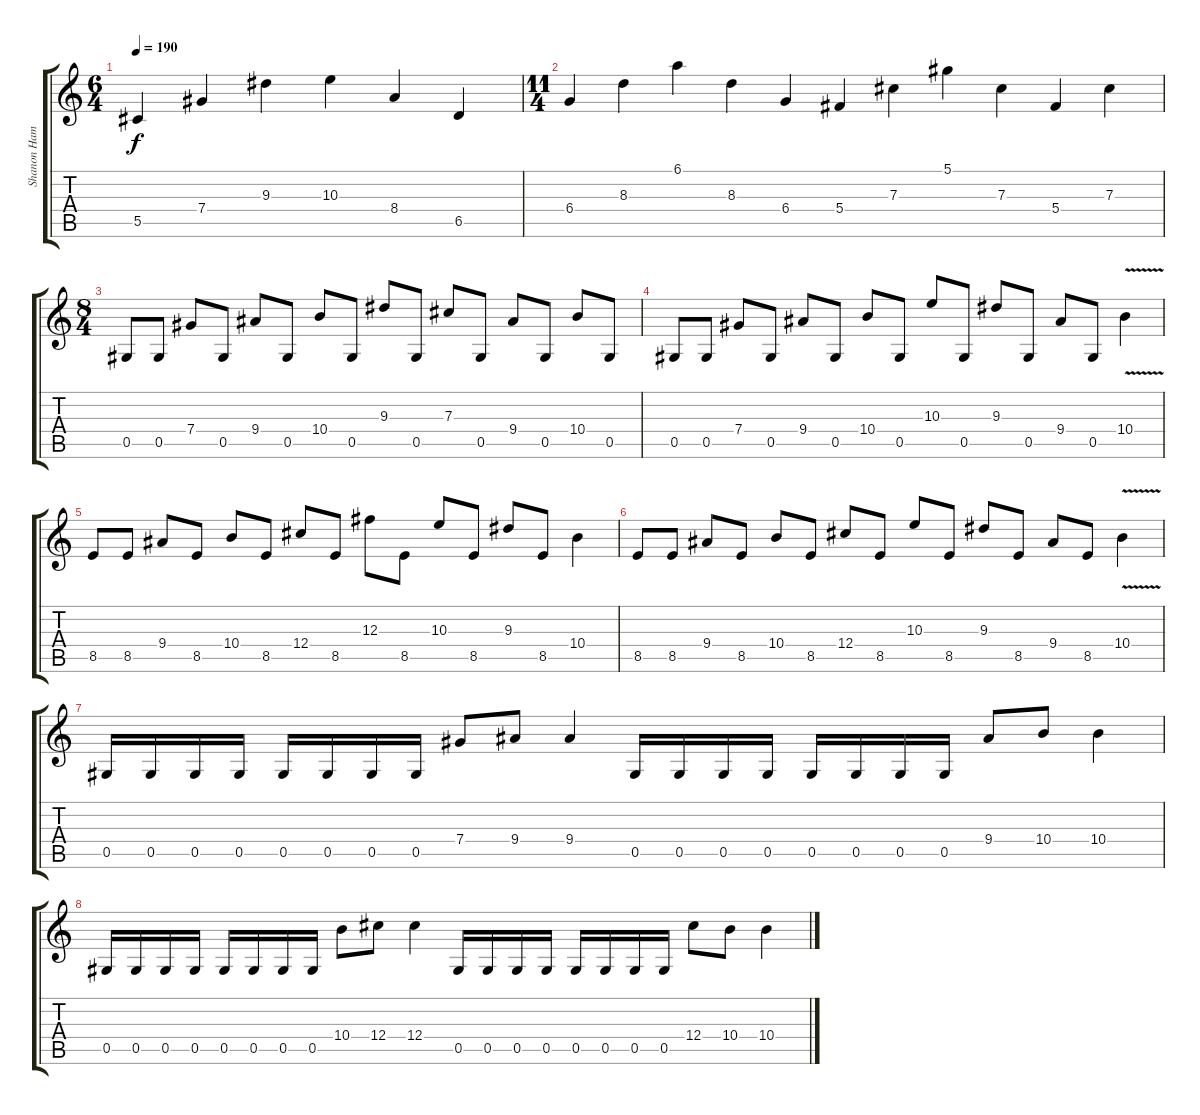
\track ("Shanon Hamm" "Shanon Ham") {instrument distortionguitar}
\staff {score tabs}
\tuning (Eb4 Bb3 Gb3 Db3 Ab2 Eb2) {hide}
\ts (6 4)
\tempo 190
\clef g2
\ks c
5.5.4{dy f} 7.4.4 9.3.4 10.3.4 8.4.4 6.5.4 |
\ts (11 4)
6.4.4 8.3.4 6.1.4 8.3.4 6.4.4 5.4.4 7.3.4 5.1.4 7.3.4 5.4.4 7.3.4 |
\ts (8 4)
0.5.8 0.5.8 7.4.8 0.5.8 9.4.8 0.5.8 10.4.8 0.5.8 9.3.8 0.5.8 7.3.8 0.5.8 9.4.8 0.5.8 10.4.8 0.5.8 |
0.5.8 0.5.8 7.4.8 0.5.8 9.4.8 0.5.8 10.4.8 0.5.8 10.3.8 0.5.8 9.3.8 0.5.8 9.4.8 0.5.8 10.4{v}.4 |
8.5.8 8.5.8 9.4.8 8.5.8 10.4.8 8.5.8 12.4.8 8.5.8 12.3.8 8.5.8 10.3.8 8.5.8 9.3.8 8.5.8 10.4.4 |
8.5.8 8.5.8 9.4.8 8.5.8 10.4.8 8.5.8 12.4.8 8.5.8 10.3.8 8.5.8 9.3.8 8.5.8 9.4.8 8.5.8 10.4{v}.4 |
0.5.16 0.5.16 0.5.16 0.5.16 0.5.16 0.5.16 0.5.16 0.5.16 7.4.8 9.4.8 9.4.4 0.5.16 0.5.16 0.5.16 0.5.16 0.5.16 0.5.16 0.5.16 0.5.16 9.4.8 10.4.8 10.4.4 |
0.5.16 0.5.16 0.5.16 0.5.16 0.5.16 0.5.16 0.5.16 0.5.16 10.4.8 12.4.8 12.4.4 0.5.16 0.5.16 0.5.16 0.5.16 0.5.16 0.5.16 0.5.16 0.5.16 12.4.8 10.4.8 10.4.4
